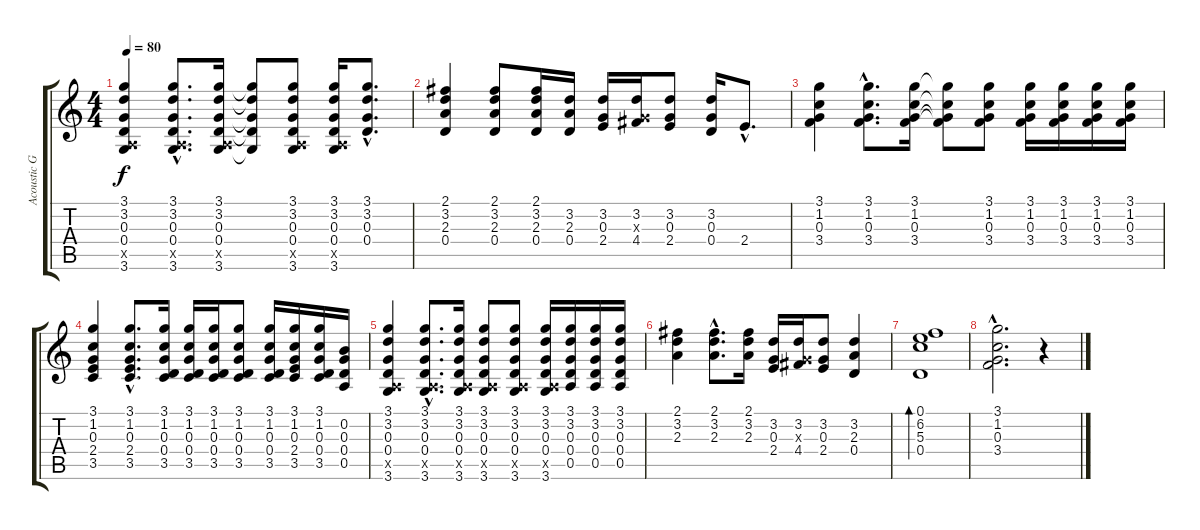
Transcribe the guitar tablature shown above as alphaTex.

\track ("Acoustic Guitar" "Acoustic G") {instrument acousticguitarsteel}
\staff {score tabs}
\tuning (E4 B3 G3 D3 A2 E2) {hide}
\ts (4 4)
\tempo 80
\clef g2
\ks c
(3.1 3.2 0.3 0.4 0.5{x} 3.6).4{dy f} (3.1{hac} 3.2{hac} 0.3{hac} 0.4{hac} 0.5{hac x} 3.6{hac}).8{d} (3.1 3.2 0.3 0.4 0.5{x} 3.6).16 (3.1{t} 3.2{t} 0.3{t} 0.4{t} 3.6{t}).8 (3.1 3.2 0.3 0.4 0.5{x} 3.6).8 (3.1 3.2 0.3 0.4 0.5{x} 3.6).16 (3.1{hac} 3.2{hac} 0.3{hac} 0.4{hac}).8{d} |
(2.1 3.2 2.3 0.4).4 (2.1 3.2 2.3 0.4).8 (2.1 3.2 2.3 0.4).16 (3.2 2.3 0.4).16 (3.2 0.3 2.4).16 (3.2 0.3{x} 4.4).16 (3.2 0.3 2.4).8 (3.2 0.3 0.4).16 2.4{hac}.8{d} |
(3.1 1.2 0.3 3.4).4 (3.1{hac} 1.2{hac} 0.3{hac} 3.4{hac}).8{d} (3.1 1.2 0.3 3.4).16 (3.1{t} 1.2{t} 0.3{t} 3.4{t}).8 (3.1 1.2 0.3 3.4).8 (3.1 1.2 0.3 3.4).16 (3.1 1.2 0.3 3.4).16 (3.1 1.2 0.3 3.4).16 (3.1 1.2 0.3 3.4).16 |
(3.1 1.2 0.3 2.4 3.5).4 (3.1{hac} 1.2{hac} 0.3{hac} 2.4{hac} 3.5{hac}).8{d} (3.1 1.2 0.3 0.4 3.5).16 (3.1 1.2 0.3 0.4 3.5).16 (3.1 1.2 0.3 0.4 3.5).16 (3.1 1.2 0.3 0.4 3.5).8 (3.1 1.2 0.3 0.4 3.5).16 (3.1 1.2 0.3 2.4 3.5).16 (3.1 1.2 0.3 0.4 3.5).16 (0.2 0.3 0.4 0.5).16 |
(3.1 3.2 0.3 0.4 0.5{x} 3.6).4 (3.1{hac} 3.2{hac} 0.3{hac} 0.4{hac} 0.5{hac x} 3.6{hac}).8{d} (3.1 3.2 0.3 0.4 0.5{x} 3.6).16 (3.1 3.2 0.3 0.4 0.5{x} 3.6).8 (3.1 3.2 0.3 0.4 0.5{x} 3.6).8 (3.1 3.2 0.3 0.4 0.5{x} 3.6).16 (3.1 3.2 0.3 0.4 0.5).16 (3.1 3.2 0.3 0.4 0.5).16 (3.1 3.2 0.3 0.4 0.5).16 |
(2.1 3.2 2.3).4 (2.1{hac} 3.2{hac} 2.3{hac}).8{d} (2.1 3.2 2.3).16 (3.2 0.3 2.4).16 (3.2 0.3{x} 4.4).16 (3.2 0.3 2.4).8 (3.2 2.3 0.4).4 |
(0.1 6.2 5.3 0.4).1{bd 480} |
(3.1{hac} 1.2{hac} 0.3{hac} 3.4{hac}).2{d} r.4
